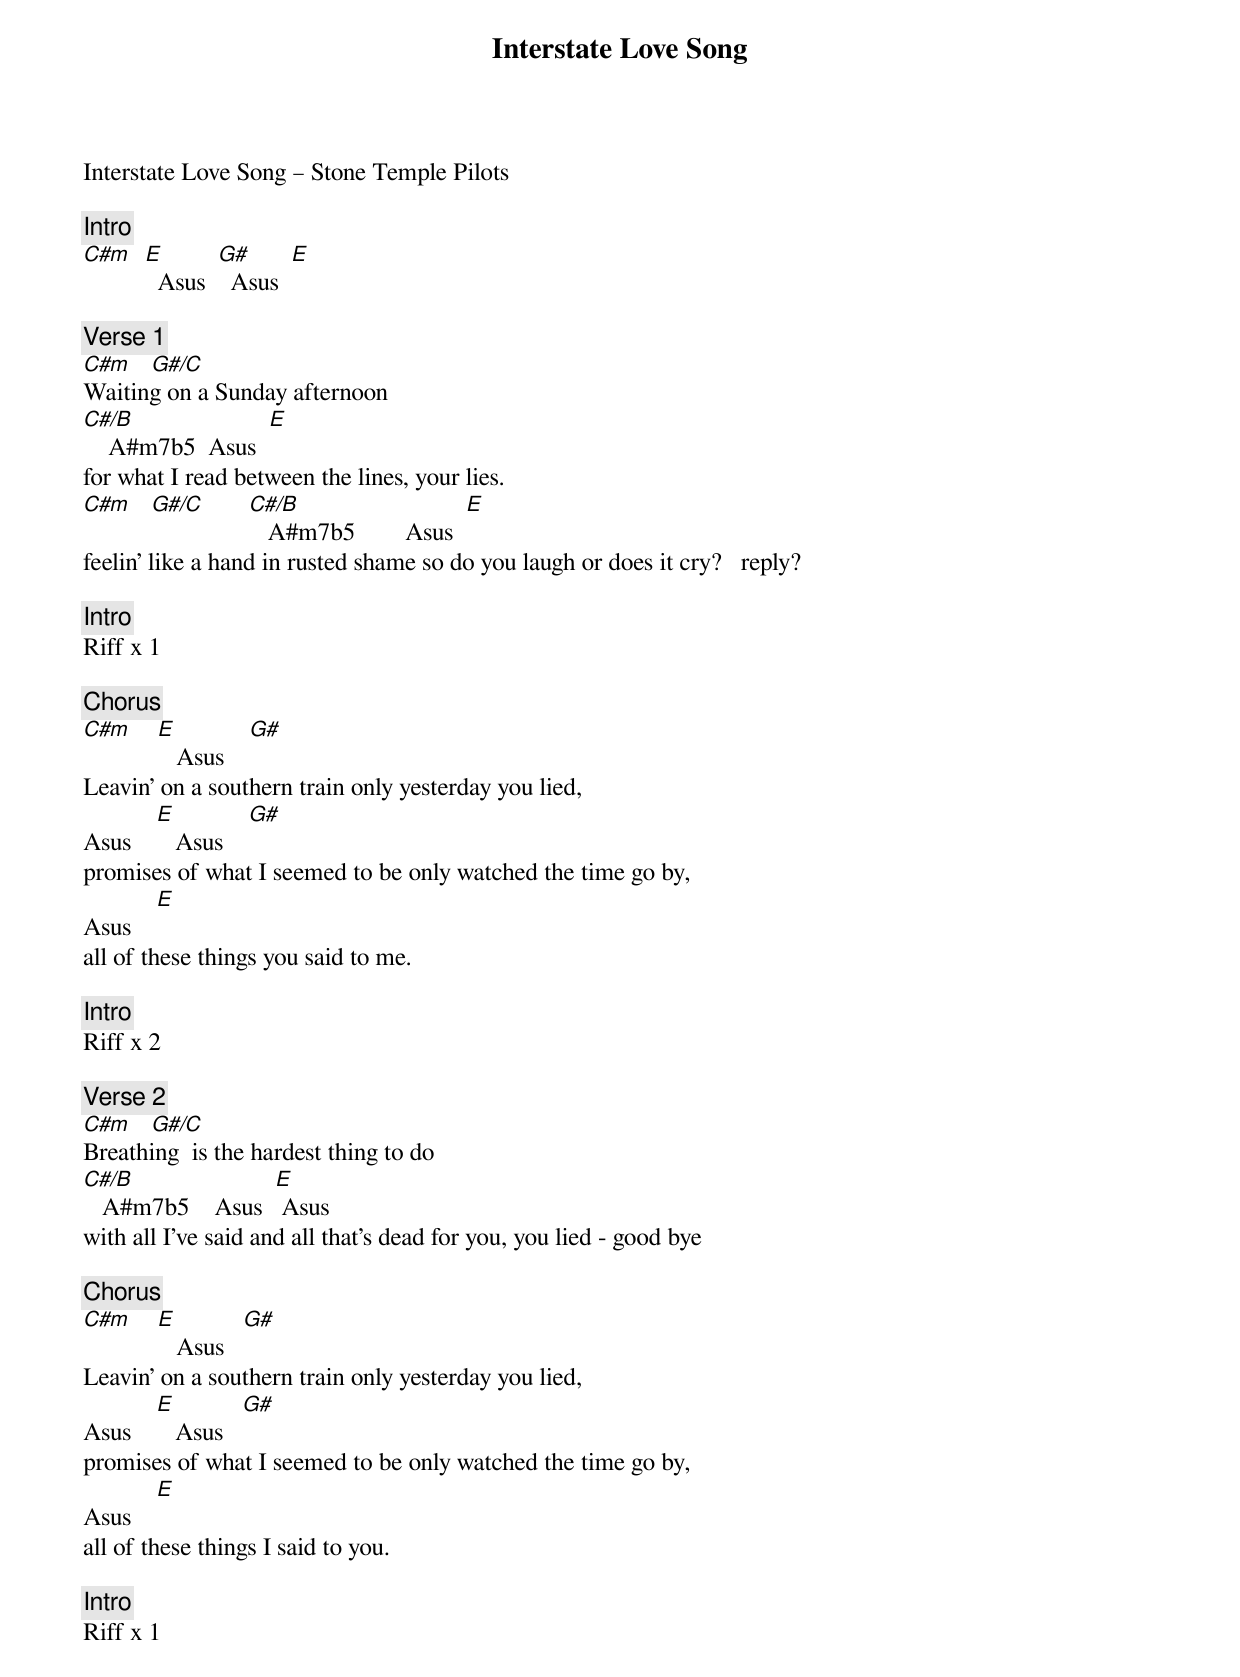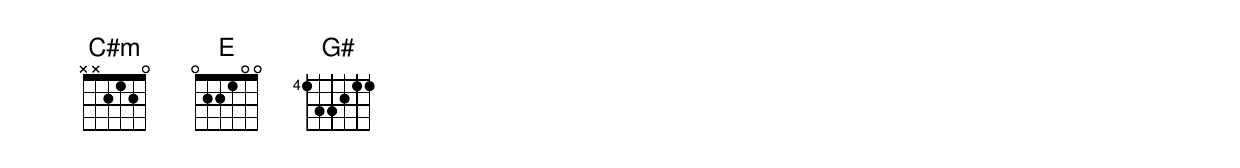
{title: Interstate Love Song}
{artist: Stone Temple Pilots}
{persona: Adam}
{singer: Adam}
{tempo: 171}
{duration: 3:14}
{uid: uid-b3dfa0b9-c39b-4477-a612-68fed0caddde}
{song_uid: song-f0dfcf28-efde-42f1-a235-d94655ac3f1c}



Interstate Love Song – Stone Temple Pilots

{comment: Intro}
[C#m]  [E]  Asus  [G#]  Asus  [E]

{comment: Verse 1}
[C#m] 		[G#/C]
Waiting on a Sunday afternoon
[C#/B]				A#m7b5		Asus  [E]
for what I read between the lines, your lies.
[C#m] 		[G#/C]  					[C#/B]			A#m7b5	       Asus  [E]
feelin' like a hand in rusted shame so do you laugh or does it cry?   reply?

{comment: Intro}
Riff x 1

{comment: Chorus}
[C#m] 			[E]			Asus 			[G#]
Leavin' on a southern train only yesterday you lied,
Asus				[E]			Asus				[G#]
promises of what I seemed to be only watched the time go by,
Asus				[E]
all of these things you said to me.

{comment: Intro}
Riff x 2

{comment: Verse 2}
[C#m] 		[G#/C]
Breathing 	is the hardest thing to do
[C#/B]			A#m7b5				Asus  [E]	Asus
with all I've said and all that's dead for you, you lied - good bye

{comment: Chorus}
[C#m] 			[E]			Asus 		[G#]
Leavin' on a southern train only yesterday you lied,
Asus				[E]			Asus			[G#]
promises of what I seemed to be only watched the time go by,
Asus				[E]
all of these things I said to you.

{comment: Intro}
Riff x 1
